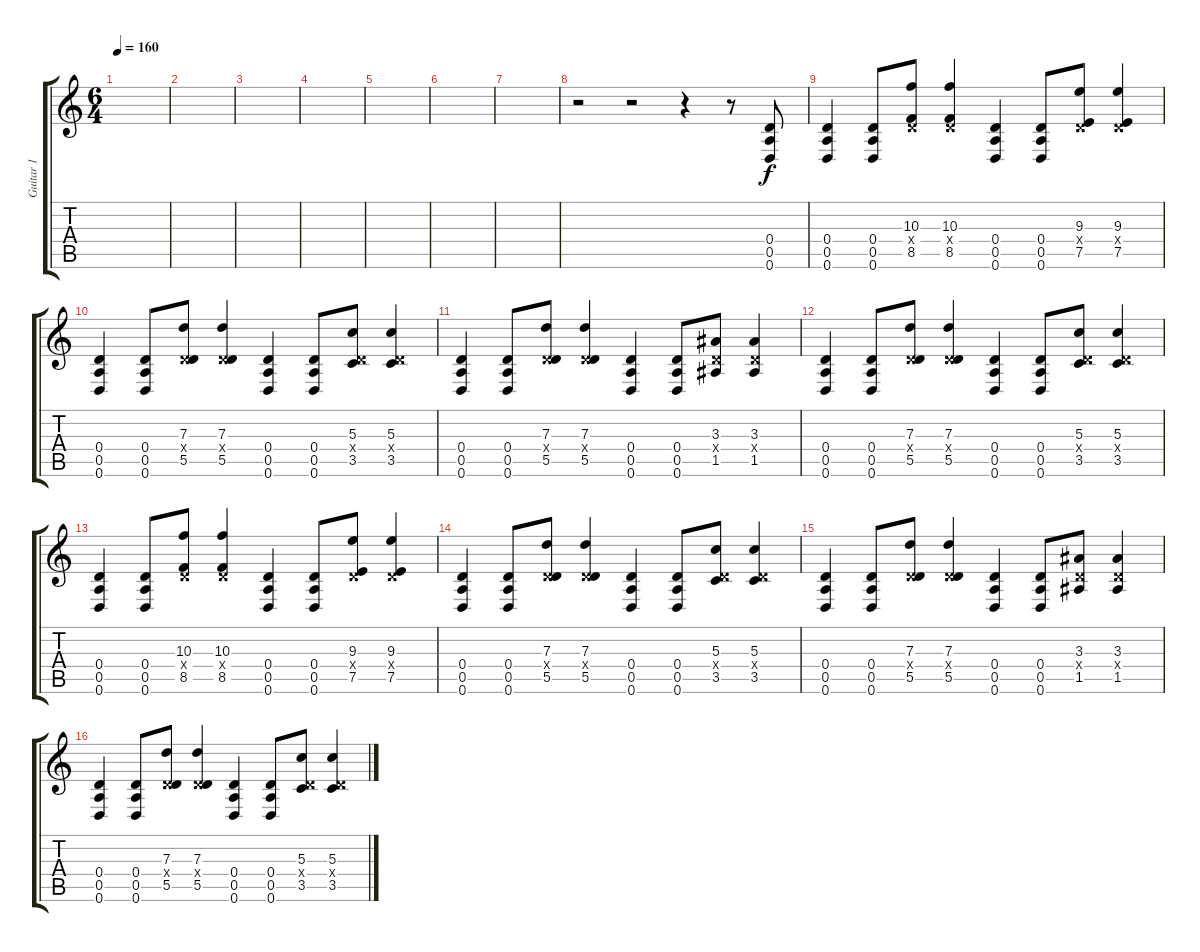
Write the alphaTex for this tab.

\track ("Guitar 1" "Guitar 1") {instrument overdrivenguitar}
\staff {score tabs}
\tuning (E4 B3 G3 D3 A2 D2) {hide}
\ts (6 4)
\tempo 160
\clef g2
\ks c
|
|
|
|
|
|
|
r.2{volume 5} r.2 r.4 r.8 (0.4 0.5 0.6).8{volume 15} |
(0.4 0.5 0.6).4 (0.4 0.5 0.6).8 (10.3 0.4{x} 8.5).8 (10.3 0.4{x} 8.5).4 (0.4 0.5 0.6).4 (0.4 0.5 0.6).8 (9.3 0.4{x} 7.5).8 (9.3 0.4{x} 7.5).4 |
(0.4 0.5 0.6).4 (0.4 0.5 0.6).8 (7.3 0.4{x} 5.5).8 (7.3 0.4{x} 5.5).4 (0.4 0.5 0.6).4 (0.4 0.5 0.6).8 (5.3 0.4{x} 3.5).8 (5.3 0.4{x} 3.5).4 |
(0.4 0.5 0.6).4 (0.4 0.5 0.6).8 (7.3 0.4{x} 5.5).8 (7.3 0.4{x} 5.5).4 (0.4 0.5 0.6).4 (0.4 0.5 0.6).8 (3.3 0.4{x} 1.5).8 (3.3 0.4{x} 1.5).4 |
(0.4 0.5 0.6).4 (0.4 0.5 0.6).8 (7.3 0.4{x} 5.5).8 (7.3 0.4{x} 5.5).4 (0.4 0.5 0.6).4 (0.4 0.5 0.6).8 (5.3 0.4{x} 3.5).8 (5.3 0.4{x} 3.5).4 |
(0.4 0.5 0.6).4 (0.4 0.5 0.6).8 (10.3 0.4{x} 8.5).8 (10.3 0.4{x} 8.5).4 (0.4 0.5 0.6).4 (0.4 0.5 0.6).8 (9.3 0.4{x} 7.5).8 (9.3 0.4{x} 7.5).4 |
(0.4 0.5 0.6).4 (0.4 0.5 0.6).8 (7.3 0.4{x} 5.5).8 (7.3 0.4{x} 5.5).4 (0.4 0.5 0.6).4 (0.4 0.5 0.6).8 (5.3 0.4{x} 3.5).8 (5.3 0.4{x} 3.5).4 |
(0.4 0.5 0.6).4 (0.4 0.5 0.6).8 (7.3 0.4{x} 5.5).8 (7.3 0.4{x} 5.5).4 (0.4 0.5 0.6).4 (0.4 0.5 0.6).8 (3.3 0.4{x} 1.5).8 (3.3 0.4{x} 1.5).4 |
(0.4 0.5 0.6).4 (0.4 0.5 0.6).8 (7.3 0.4{x} 5.5).8 (7.3 0.4{x} 5.5).4 (0.4 0.5 0.6).4 (0.4 0.5 0.6).8 (5.3 0.4{x} 3.5).8 (5.3 0.4{x} 3.5).4
